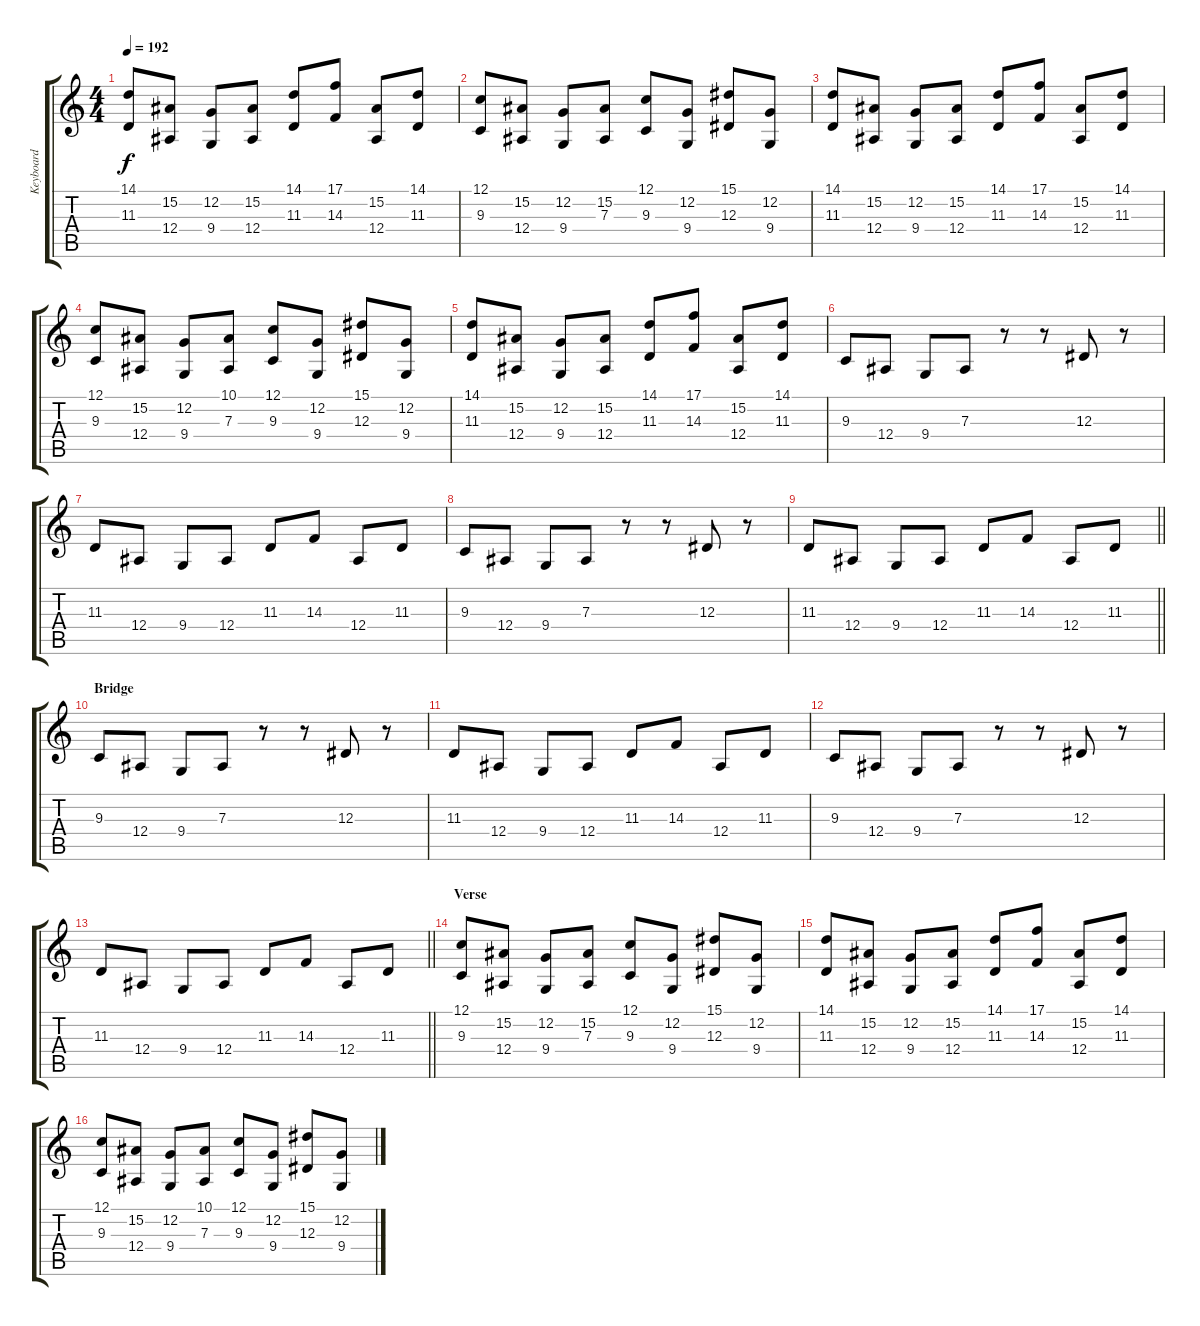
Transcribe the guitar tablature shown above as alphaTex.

\track ("Keyboard" "Keyboard") {instrument lead2sawtooth}
\staff {score tabs}
\tuning (C4 G3 Eb3 Bb2 F2 C2) {hide}
\ts (4 4)
\tempo 192
\clef g2
\ks c
(14.1 11.3).8{dy f} (15.2 12.4).8 (12.2 9.4).8 (15.2 12.4).8 (14.1 11.3).8 (17.1 14.3).8 (15.2 12.4).8 (14.1 11.3).8 |
(12.1 9.3).8 (15.2 12.4).8 (12.2 9.4).8 (15.2 7.3).8 (12.1 9.3).8 (12.2 9.4).8 (15.1 12.3).8 (12.2 9.4).8 |
(14.1 11.3).8 (15.2 12.4).8 (12.2 9.4).8 (15.2 12.4).8 (14.1 11.3).8 (17.1 14.3).8 (15.2 12.4).8 (14.1 11.3).8 |
(12.1 9.3).8 (15.2 12.4).8 (12.2 9.4).8 (10.1 7.3).8 (12.1 9.3).8 (12.2 9.4).8 (15.1 12.3).8 (12.2 9.4).8 |
(14.1 11.3).8 (15.2 12.4).8 (12.2 9.4).8 (15.2 12.4).8 (14.1 11.3).8 (17.1 14.3).8 (15.2 12.4).8 (14.1 11.3).8 |
9.3.8{volume 13} 12.4.8 9.4.8 7.3.8 r.8 r.8 12.3.8 r.8 |
11.3.8 12.4.8 9.4.8 12.4.8 11.3.8 14.3.8 12.4.8 11.3.8 |
9.3.8 12.4.8 9.4.8 7.3.8 r.8 r.8 12.3.8 r.8 |
\barLineRight lightlight
11.3.8 12.4.8 9.4.8 12.4.8 11.3.8 14.3.8 12.4.8 11.3.8 |
\section ("" "Bridge")
9.3.8 12.4.8 9.4.8 7.3.8 r.8 r.8 12.3.8 r.8 |
11.3.8 12.4.8 9.4.8 12.4.8 11.3.8 14.3.8 12.4.8 11.3.8 |
9.3.8 12.4.8 9.4.8 7.3.8 r.8 r.8 12.3.8 r.8 |
\barLineRight lightlight
11.3.8 12.4.8 9.4.8 12.4.8 11.3.8 14.3.8 12.4.8 11.3.8 |
\section ("" "Verse")
(12.1 9.3).8{volume 11} (15.2 12.4).8 (12.2 9.4).8 (15.2 7.3).8 (12.1 9.3).8 (12.2 9.4).8 (15.1 12.3).8 (12.2 9.4).8 |
(14.1 11.3).8 (15.2 12.4).8 (12.2 9.4).8 (15.2 12.4).8 (14.1 11.3).8 (17.1 14.3).8 (15.2 12.4).8 (14.1 11.3).8 |
(12.1 9.3).8 (15.2 12.4).8 (12.2 9.4).8 (10.1 7.3).8 (12.1 9.3).8 (12.2 9.4).8 (15.1 12.3).8 (12.2 9.4).8
